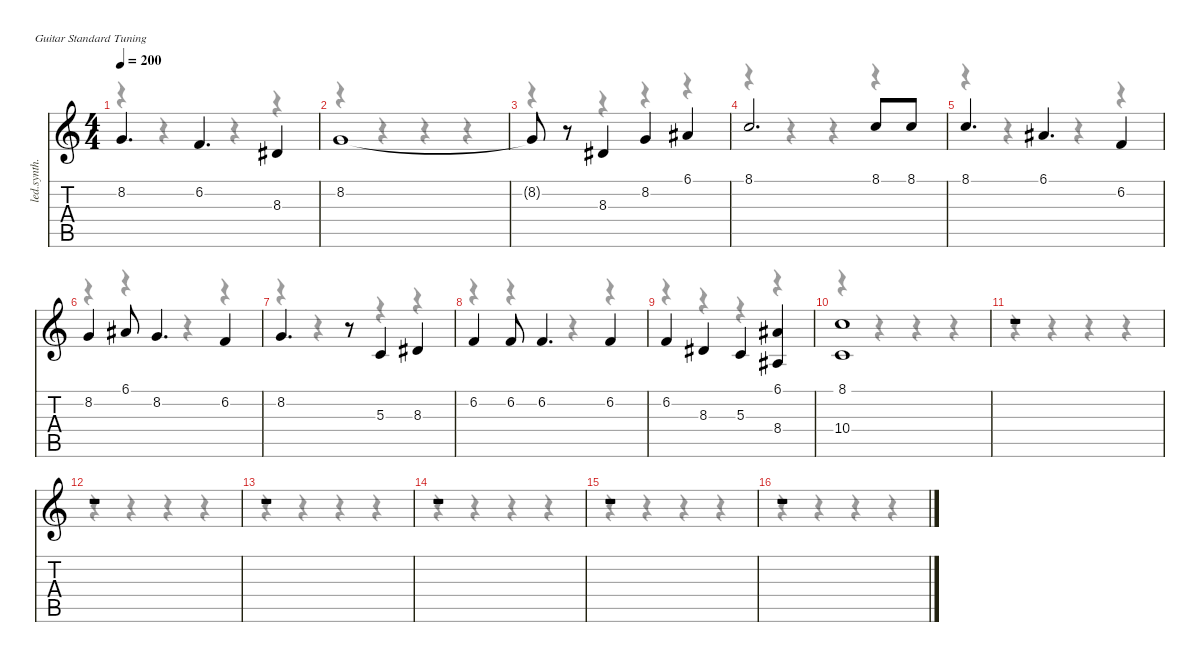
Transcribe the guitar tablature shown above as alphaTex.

\hideDynamics
\bracketExtendMode nobrackets
\otherSystemsTrackNameOrientation horizontal
\track ("Vocals" "led.synth.") {instrument lead2sawtooth}
\staff {score tabs}
\tuning (E4 B3 G3 D3 A2 E2)
\voice
\ts (4 4)
\scale
0.975432
\tempo 200
\accidentals auto
\clef g2
\ottava regular
\simile none
\ks c
8.2.4{d dy f beam Up} 6.2.4{d beam Up} 8.3{acc #}.4{beam Up} |
\scale
0.990143 8.2.1{beam Up} |
\scale
0.990143 8.2{t}.8{beam Up} r.8{beam Up} 8.3{acc #}.4{beam Up} 8.2.4{beam Up} 6.1{acc #}.4{beam Up} |
\scale
0.975432 8.1.2{d beam Up} 8.1.8{beam Up} 8.1.8{beam Up} |
\scale
0.990143 8.1.4{d beam Up} 6.1{acc #}.4{d beam Up} 6.2.4{beam Up} |
\scale
1.08155 8.2.4{beam Up} 6.1{acc #}.8{beam Up} 8.2.4{d beam Up} 6.2.4{beam Up} |
\scale
0.992988 8.2.4{d beam Up} r.8{beam Up} 5.3.4{beam Up} 8.3{acc #}.4{beam Up} |
\scale
0.978277 6.2.4{beam Up} 6.2.8{beam Up} 6.2.4{d beam Up} 6.2.4{beam Up} |
\scale
0.990634 6.2.4{beam Up} 8.3{acc #}.4{beam Up} 5.3.4{beam Up} (6.1{acc #} 8.4{acc #}).4{dy mp beam Up} |
\section ("" "")
\scale
0.978277 (8.1 10.4).1{beam Up} |
\scale
0.978277 r.1{beam Up} |
\scale
1.06394 r.1{beam Up} |
\scale
0.977884 r.1{beam Up} |
\scale
0.990143 r.1{beam Up} |
\scale
0.990143 r.1{beam Up} |
\scale
0.977884 r.1{beam Up}
\voice
\clef g2
\ottava regular
\simile none
\ks c
r.4{dy mf beam Down} r.4{beam Down} r.4{beam Down} r.4{beam Down} |
r.4{beam Down} r.4{beam Down} r.4{beam Down} r.4{beam Down} |
r.4{beam Down} r.4{beam Down} r.4{beam Down} r.4{beam Down} |
r.4{beam Down} r.4{beam Down} r.4{beam Down} r.4{beam Down} |
r.4{beam Down} r.4{beam Down} r.4{beam Down} r.4{beam Down} |
r.4{beam Down} r.4{beam Down} r.4{beam Down} r.4{beam Down} |
r.4{beam Down} r.4{beam Down} r.4{beam Down} r.4{beam Down} |
r.4{beam Down} r.4{beam Down} r.4{beam Down} r.4{beam Down} |
r.4{beam Down} r.4{beam Down} r.4{beam Down} r.4{beam Down} |
r.4{beam Down} r.4{beam Down} r.4{beam Down} r.4{beam Down} |
r.4{beam Down} r.4{beam Down} r.4{beam Down} r.4{beam Down} |
r.4{beam Down} r.4{beam Down} r.4{beam Down} r.4{beam Down} |
r.4{beam Down} r.4{beam Down} r.4{beam Down} r.4{beam Down} |
r.4{beam Down} r.4{beam Down} r.4{beam Down} r.4{beam Down} |
r.4{beam Down} r.4{beam Down} r.4{beam Down} r.4{beam Down} |
r.4{beam Down} r.4{beam Down} r.4{beam Down} r.4{beam Down}
